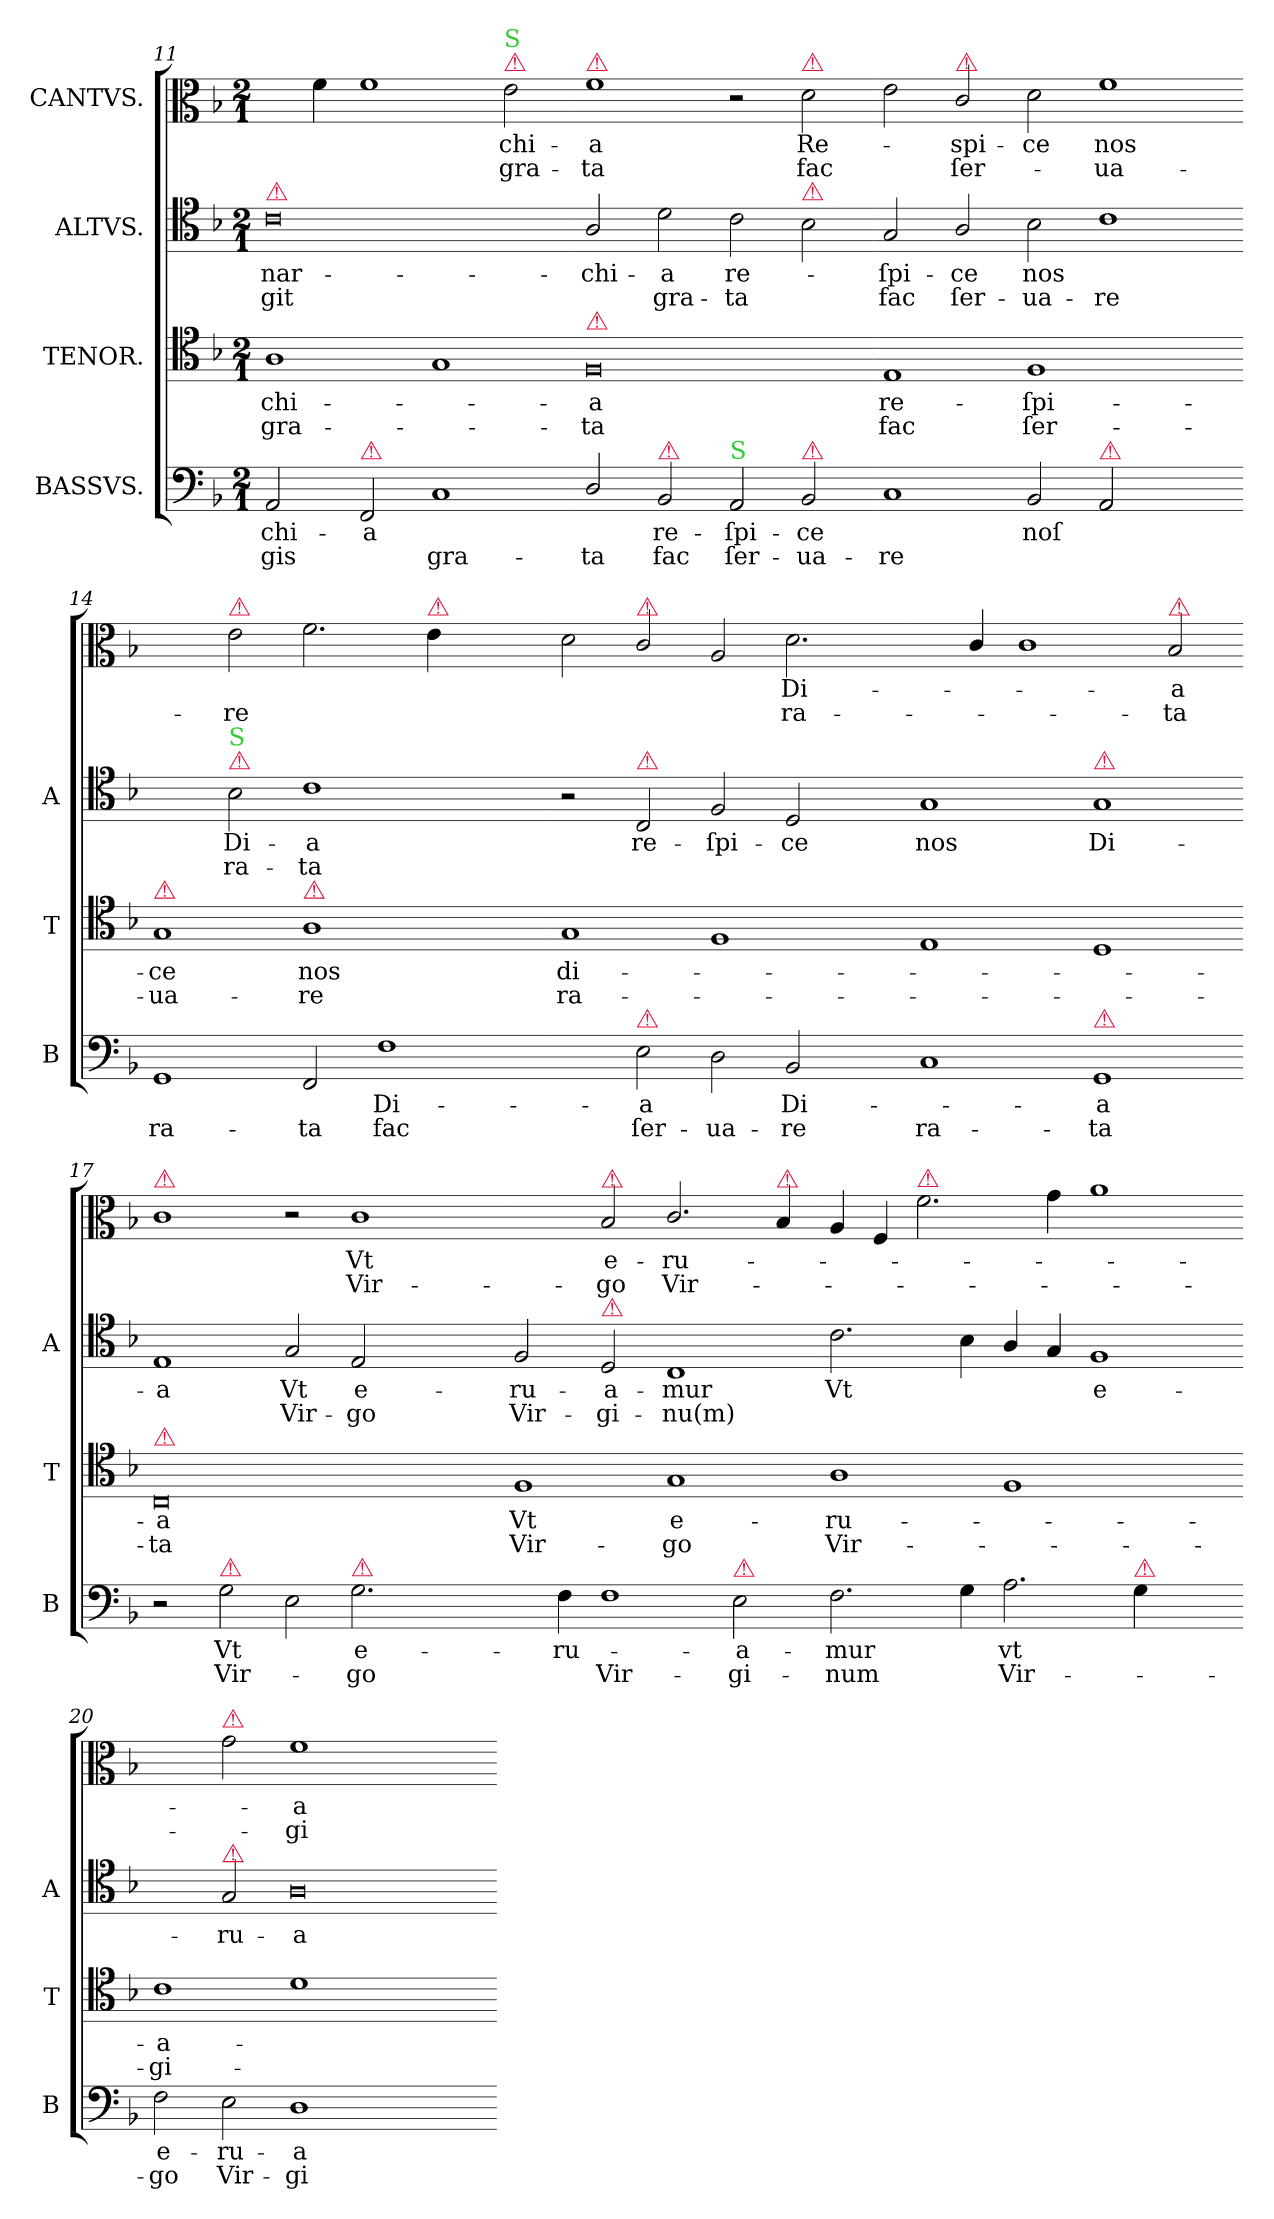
**kern	**text	**text	**kern	**text	**text	**kern	**text	**text	**kern	**text	**text
*part4	*part4	*part4	*part3	*part3	*part3	*part2	*part2	*part2	*part1	*part1	*part1
*staff4	*staff4	*staff4	*staff3	*staff3	*staff3	*staff2	*staff2	*staff2	*staff1	*staff1	*staff1
*I"BASSVS.	*	*	*I"TENOR.	*	*	*I"ALTVS.	*	*	*I"CANTVS.	*	*
*I'B	*	*	*I'T	*	*	*I'A	*	*	*	*	*
*clefF4	*	*	*clefC4	*	*	*clefC4	*	*	*clefC3	*	*
*k[b-]	*	*	*k[b-]	*	*	*k[b-]	*	*	*k[b-]	*	*
*F:	*	*	*F:	*	*	*F:	*	*	*F:	*	*
*M2/1	*	*	*M2/1	*	*	*M2/1	*	*	*M2/1	*	*
=11	=11	=11	=11	=11	=11	=11	=11	=11	=11	=11	=11
!	!	!	!	!	!	!LO:TX:a:color=crimson:t=⚠	!	!	!	!	!
2AA/	-chi-	-gis	1A	-chi-	gra-	0c	-nar-	-git	4ryy	.	.
.	.	.	.	.	.	.	.	.	4f\	.	.
!LO:TX:a:color=crimson:t=⚠	!	!	!	!	!	!	!	!	!	!	!
2FF/	-a	.	.	.	.	.	.	.	1f\	.	.
1C	.	gra-	1G	.	.	.	.	.	.	.	.
!	!	!	!	!	!	!	!	!	!LO:TX:a:color=crimson:t=⚠	!	!
!	!	!	!	!	!	!	!	!	!LO:TX:a:color=limegreen:t=S	!	!
.	.	.	.	.	.	.	.	.	2e\	-chi-	gra-
=12-	=12-	=12-	=12-	=12-	=12-	=12-	=12-	=12-	=12-	=12-	=12-
!	!	!	!	!	!	!	!	!	!LO:TX:a:color=crimson:t=⚠	!	!
!	!	!	!LO:TX:a:color=crimson:t=⚠	!	!	!	!	!	!	!	!
2D/	.	-ta	0F	-a	-ta	2A/	-chi-	.	1f	-a	-ta
!LO:TX:a:color=crimson:t=⚠	!	!	!	!	!	!	!	!	!	!	!
2BB-/	re-	fac	.	.	.	2d\	-a	gra-	.	.	.
!LO:TX:a:color=limegreen:t=S	!	!	!	!	!	!	!	!	!	!	!
2AA/	-ſpi-	ſer-	.	.	.	2c\	re-	-ta	2r	.	.
!	!	!	!	!	!	!	!	!	!LO:TX:a:color=crimson:t=⚠	!	!
!	!	!	!	!	!	!LO:TX:a:color=crimson:t=⚠	!	!	!	!	!
!LO:TX:a:color=crimson:t=⚠	!	!	!	!	!	!	!	!	!	!	!
2BB-/	-ce	-ua-	.	.	.	2B-\	.	.	2d\	Re-	fac
=13-	=13-	=13-	=13-	=13-	=13-	=13-	=13-	=13-	=13-	=13-	=13-
1C	.	-re	1E	re-	fac	2G/	-ſpi-	fac	2e\	.	.
!	!	!	!	!	!	!	!	!	!LO:TX:a:color=crimson:t=⚠	!	!
.	.	.	.	.	.	2A/	-ce	ſer-	2c/	-spi-	ſer-
2BB-/	noſ	.	1F	-ſpi-	ſer-	2B-\	nos	-ua-	2d\	-ce	.
!LO:TX:a:color=crimson:t=⚠	!	!	!	!	!	!	!	!	!	!	!
2AA/	.	.	.	.	.	1c\	.	-re	1f\	nos	-ua-
2ryy	.	.	2ryy	.	.	.	.	.	.	.	.
=14-	=14-	=14-	=14-	=14-	=14-	=14-	=14-	=14-	=14-	=14-	=14-
!	!	!	!LO:TX:a:color=crimson:t=⚠	!	!	!	!	!	!	!	!
1GG	.	ra-	1G	-ce	-ua-	2ryy	.	.	2ryy	.	.
!	!	!	!	!	!	!	!	!	!LO:TX:a:color=crimson:t=⚠	!	!
!	!	!	!	!	!	!LO:TX:a:color=crimson:t=⚠	!	!	!	!	!
!	!	!	!	!	!	!LO:TX:a:color=limegreen:t=S	!	!	!	!	!
.	.	.	.	.	.	2B-\	Di-	ra-	2e\	.	-re
!	!	!	!LO:TX:a:color=crimson:t=⚠	!	!	!	!	!	!	!	!
2FF/	.	-ta	1A	nos	-re	1c	-a	-ta	2.f\	.	.
!	!	!LO:LY:i	!	!	!	!	!	!	!	!	!
1F\	Di-	fac	.	.	.	.	.	.	.	.	.
!	!	!	!	!	!	!	!	!	!LO:TX:a:color=crimson:t=⚠	!	!
.	.	.	.	.	.	.	.	.	4e\	.	.
.	.	.	2ryy	.	.	2ryy	.	.	2ryy	.	.
=15-	=15-	=15-	=15-	=15-	=15-	=15-	=15-	=15-	=15-	=15-	=15-
2ryy	.	.	1G	di-	ra-	2r	.	.	2d\	.	.
!	!	!	!	!	!	!	!	!	!LO:TX:a:color=crimson:t=⚠	!	!
!	!	!	!	!	!	!LO:TX:a:color=crimson:t=⚠	!	!	!	!	!
!LO:TX:a:color=crimson:t=⚠	!	!	!	!	!	!	!	!	!	!	!
!	!	!LO:LY:i	!	!	!	!	!LO:LY:i	!	!	!	!
2E\	-a	ſer-	.	.	.	2C/	re-	.	2c/	.	.
!	!	!LO:LY:i	!	!	!	!	!LO:LY:i	!	!	!	!
2D\	.	-ua-	1F	.	.	2F/	-ſpi-	.	2A/	.	.
!	!LO:LY:i	!LO:LY:i	!	!	!	!	!LO:LY:i	!	!	!	!
2BB-/	Di-	-re	.	.	.	2D/	-ce	.	2.d\	Di-	ra-
4ryy	.	.	4ryy	.	.	4ryy	.	.	.	.	.
=16-	=16-	=16-	=16-	=16-	=16-	=16-	=16-	=16-	=16-	=16-	=16-
!	!	!LO:LY:i	!	!	!	!	!LO:LY:i	!	!	!	!
1C	.	ra-	1E	.	.	1G	nos	.	4ryy	.	.
.	.	.	.	.	.	.	.	.	4c/	.	.
.	.	.	.	.	.	.	.	.	1c\	.	.
!	!	!	!	!	!	!LO:TX:a:color=crimson:t=⚠	!	!	!	!	!
!LO:TX:a:color=crimson:t=⚠	!	!	!	!	!	!	!	!	!	!	!
!	!LO:LY:i	!LO:LY:i	!	!	!	!	!LO:LY:i	!	!	!	!
1GG	-a	-ta	1D	.	.	1G	Di-	.	.	.	.
!	!	!	!	!	!	!	!	!	!LO:TX:a:color=crimson:t=⚠	!	!
.	.	.	.	.	.	.	.	.	2B-/	-a	-ta
=17-	=17-	=17-	=17-	=17-	=17-	=17-	=17-	=17-	=17-	=17-	=17-
!	!	!	!	!	!	!	!	!	!LO:TX:a:color=crimson:t=⚠	!	!
!	!	!	!LO:TX:a:color=crimson:t=⚠	!	!	!	!	!	!	!	!
!	!	!	!	!	!	!	!LO:LY:i	!	!	!	!
2r	.	.	0C	-a	-ta	1E	-a	.	1c	.	.
!LO:TX:a:color=crimson:t=⚠	!	!	!	!	!	!	!	!	!	!	!
2G\	Vt	Vir-	.	.	.	.	.	.	.	.	.
2E\	.	.	.	.	.	2G/	Vt	Vir-	2r	.	.
!LO:TX:a:color=crimson:t=⚠	!	!	!	!	!	!	!	!	!	!	!
2.G\	e-	-go	.	.	.	2E/	e-	-go	1c\	Vt	Vir-
.	.	.	2ryy	.	.	2ryy	.	.	.	.	.
4ryy	.	.	.	.	.	.	.	.	.	.	.
=18-	=18-	=18-	=18-	=18-	=18-	=18-	=18-	=18-	=18-	=18-	=18-
4ryy	.	.	1F	Vt	Vir-	2F/	-ru-	Vir-	2ryy	.	.
4F\	-ru-	.	.	.	.	.	.	.	.	.	.
!	!	!	!	!	!	!	!	!	!LO:TX:a:color=crimson:t=⚠	!	!
!	!	!	!	!	!	!LO:TX:a:color=crimson:t=⚠	!	!	!	!	!
1F\	.	Vir-	.	.	.	2D/	-a-	-gi-	2B-/	e-	-go
.	.	.	1G	e-	-go	1C	-mur	-nu(m)	2.c/	-ru-	Vir-
!LO:TX:a:color=crimson:t=⚠	!	!	!	!	!	!	!	!	!	!	!
2E\	-a-	-gi-	.	.	.	.	.	.	.	.	.
!	!	!	!	!	!	!	!	!	!LO:TX:a:color=crimson:t=⚠	!	!
.	.	.	.	.	.	.	.	.	4B-/	.	.
=19-	=19-	=19-	=19-	=19-	=19-	=19-	=19-	=19-	=19-	=19-	=19-
!	!	!	!	!	!	!	!LO:LY:i	!	!	!	!
2.F\	-mur	-num	1A	-ru-	Vir-	2.c\	Vt	.	4A/	.	.
.	.	.	.	.	.	.	.	.	4F/	.	.
!	!	!	!	!	!	!	!	!	!LO:TX:a:color=crimson:t=⚠	!	!
.	.	.	.	.	.	.	.	.	2.f\	.	.
4G\	.	.	.	.	.	4B-\	.	.	.	.	.
!	!LO:LY:i	!LO:LY:i	!	!	!	!	!	!	!	!	!
2.A\	vt	Vir-	1F	.	.	4A/	.	.	.	.	.
.	.	.	.	.	.	4G/	.	.	4g\	.	.
!	!	!	!	!	!	!	!LO:LY:i	!	!	!	!
.	.	.	.	.	.	1F/	e-	.	1a\	.	.
!LO:TX:a:color=crimson:t=⚠	!	!	!	!	!	!	!	!	!	!	!
4G\	.	.	.	.	.	.	.	.	.	.	.
2ryy	.	.	2ryy	.	.	.	.	.	.	.	.
=20-	=20-	=20-	=20-	=20-	=20-	=20-	=20-	=20-	=20-	=20-	=20-
!	!LO:LY:i	!LO:LY:i	!	!	!	!	!	!	!	!	!
2F\	e-	-go	1c	-a-	-gi-	2ryy	.	.	2ryy	.	.
!	!	!	!	!	!	!	!	!	!LO:TX:a:color=crimson:t=⚠	!	!
!	!	!	!	!	!	!LO:TX:a:color=crimson:t=⚠	!	!	!	!	!
!	!LO:LY:i	!LO:LY:i	!	!	!	!	!LO:LY:i	!	!	!	!
2E\	-ru-	Vir-	.	.	.	2G/	-ru-	.	2g\	.	.
!	!LO:LY:i	!LO:LY:i	!	!	!	!	!LO:LY:i	!	!	!	!
1D	-a-	-gi-	1d	.	.	0A	-a-	.	1f	-a-	-gi-
1ryy	.	.	1ryy	.	.	.	.	.	1ryy	.	.
=-	=-	=-	=-	=-	=-	=-	=-	=-	=-	=-	=-
*-	*-	*-	*-	*-	*-	*-	*-	*-	*-	*-	*-
